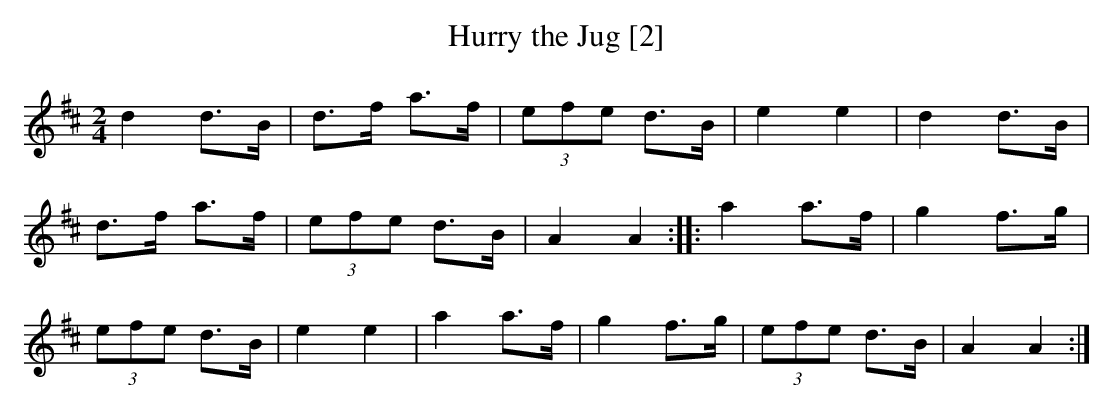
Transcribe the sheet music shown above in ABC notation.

X:1
T:Hurry the Jug [2]
M:2/4
L:1/8
K:D
d2 d>B|d>f a>f|(3efe d>B|e2 e2|d2 d>B|
d>f a>f|(3efe d>B|A2 A2:||:a2 a>f|g2 f>g|
(3efe d>B|e2 e2|a2 a>f|g2 f>g|(3efe d>B|A2 A2:|]
